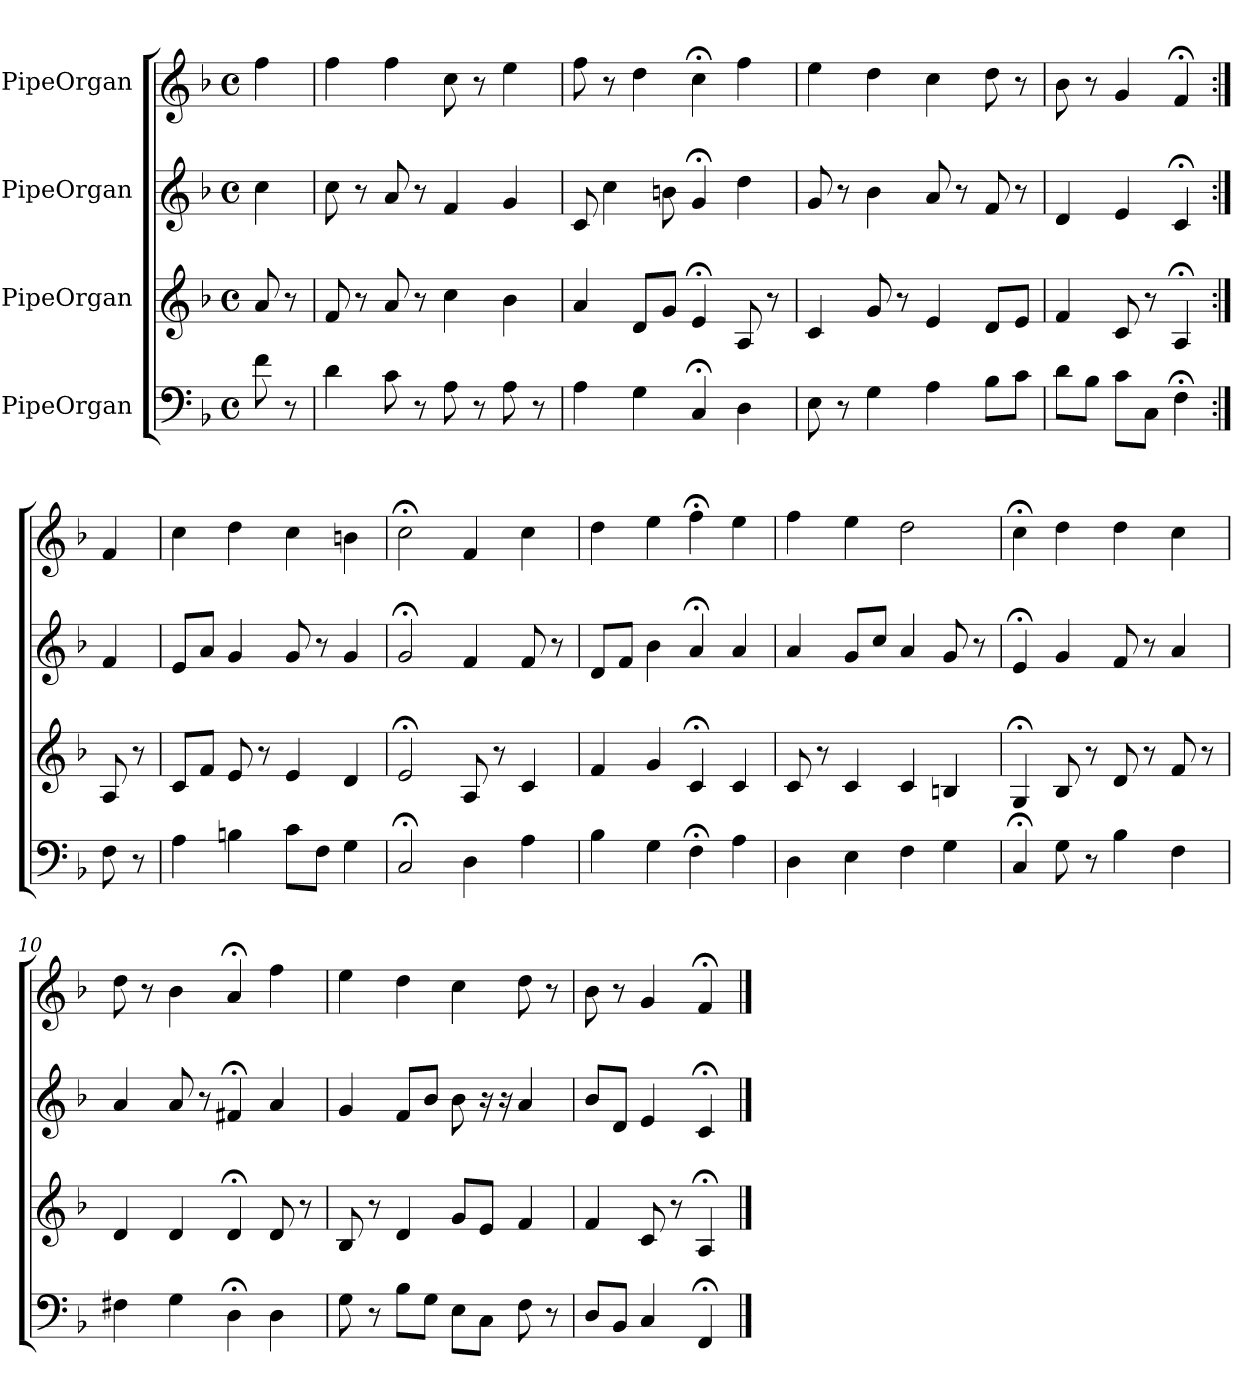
**kern	**kern	**kern	**kern
*part4	*part3	*part2	*part1
*staff4	*staff3	*staff2	*staff1
*I"PipeOrgan	*I"PipeOrgan	*I"PipeOrgan	*I"PipeOrgan
*k[b-]	*k[b-]	*k[b-]	*k[b-]
*F:	*F:	*F:	*F:
*M4/4	*M4/4	*M4/4	*M4/4
*met(c)	*met(c)	*met(c)	*met(c)
*MM60	*MM60	*MM60	*MM60
=	=	=	=
8f	8a	4cc	4ff
8r	8r	.	.
=1	=1	=1	=1
4d	8f	8cc	4ff
.	8r	8r	.
8c	8a	8a	4ff
8r	8r	8r	.
8A	4cc	4f	8cc
8r	.	.	8r
8A	4b-	4g	4ee
8r	.	.	.
=2	=2	=2	=2
4A	4a	8c	8ff
.	.	4cc	8r
4G	8dL	.	4dd
.	8gJ	8bn	.
4C;<	4e;<	4g;<	4cc;<
4D	8A	4dd	4ff
.	8r	.	.
=3	=3	=3	=3
8E	4c	8g	4ee
8r	.	8r	.
4G	8g	4b-	4dd
.	8r	.	.
4A	4e	8a	4cc
.	.	8r	.
8B-L	8dL	8f	8dd
8cJ	8eJ	8r	8r
=4	=4	=4	=4
8dL	4f	4d	8b-
8B-J	.	.	8r
8cL	8c	4e	4g
8CJ	8r	.	.
4F;<	4A;<	4c;<	4f;<
=:|!	=:|!	=:|!	=:|!
8F	8A	4f	4f
8r	8r	.	.
=5	=5	=5	=5
4A	8cL	8eL	4cc
.	8fJ	8aJ	.
4Bn	8e	4g	4dd
.	8r	.	.
8cL	4e	8g	4cc
8FJ	.	8r	.
4G	4d	4g	4bn
=6	=6	=6	=6
2C;<	2e;<	2g;<	2cc;<
4D	8A	4f	4f
.	8r	.	.
4A	4c	8f	4cc
.	.	8r	.
=7	=7	=7	=7
4B-	4f	8dL	4dd
.	.	8fJ	.
4G	4g	4b-	4ee
4F;<	4c;<	4a;<	4ff;<
4A	4c	4a	4ee
=8	=8	=8	=8
4D	8c	4a	4ff
.	8r	.	.
4E	4c	8gL	4ee
.	.	8ccJ	.
4F	4c	4a	2dd
4G	4Bn	8g	.
.	.	8r	.
=9	=9	=9	=9
4C;<	4G;<	4e;<	4cc;<
8G	8B-	4g	4dd
8r	8r	.	.
4B-	8d	8f	4dd
.	8r	8r	.
4F	8f	4a	4cc
.	8r	.	.
=10	=10	=10	=10
4F#X	4d	4a	8dd
.	.	.	8r
4G	4d	8a	4b-
.	.	8r	.
4D;<	4d;<	4f#X;<	4a;<
4D	8d	4a	4ff
.	8r	.	.
=11	=11	=11	=11
8G	8B-	4g	4ee
8r	8r	.	.
8B-L	4d	8fL	4dd
8GJ	.	8b-J	.
8EL	8gL	8b-	4cc
8CJ	8eJ	16r	.
.	.	16r	.
8F	4f	4a	8dd
8r	.	.	8r
=12	=12	=12	=12
8DL	4f	8b-L	8b-
8BB-J	.	8dJ	8r
4C	8c	4e	4g
.	8r	.	.
4FF;<	4A;<	4c;<	4f;<
==	==	==	==
*-	*-	*-	*-
